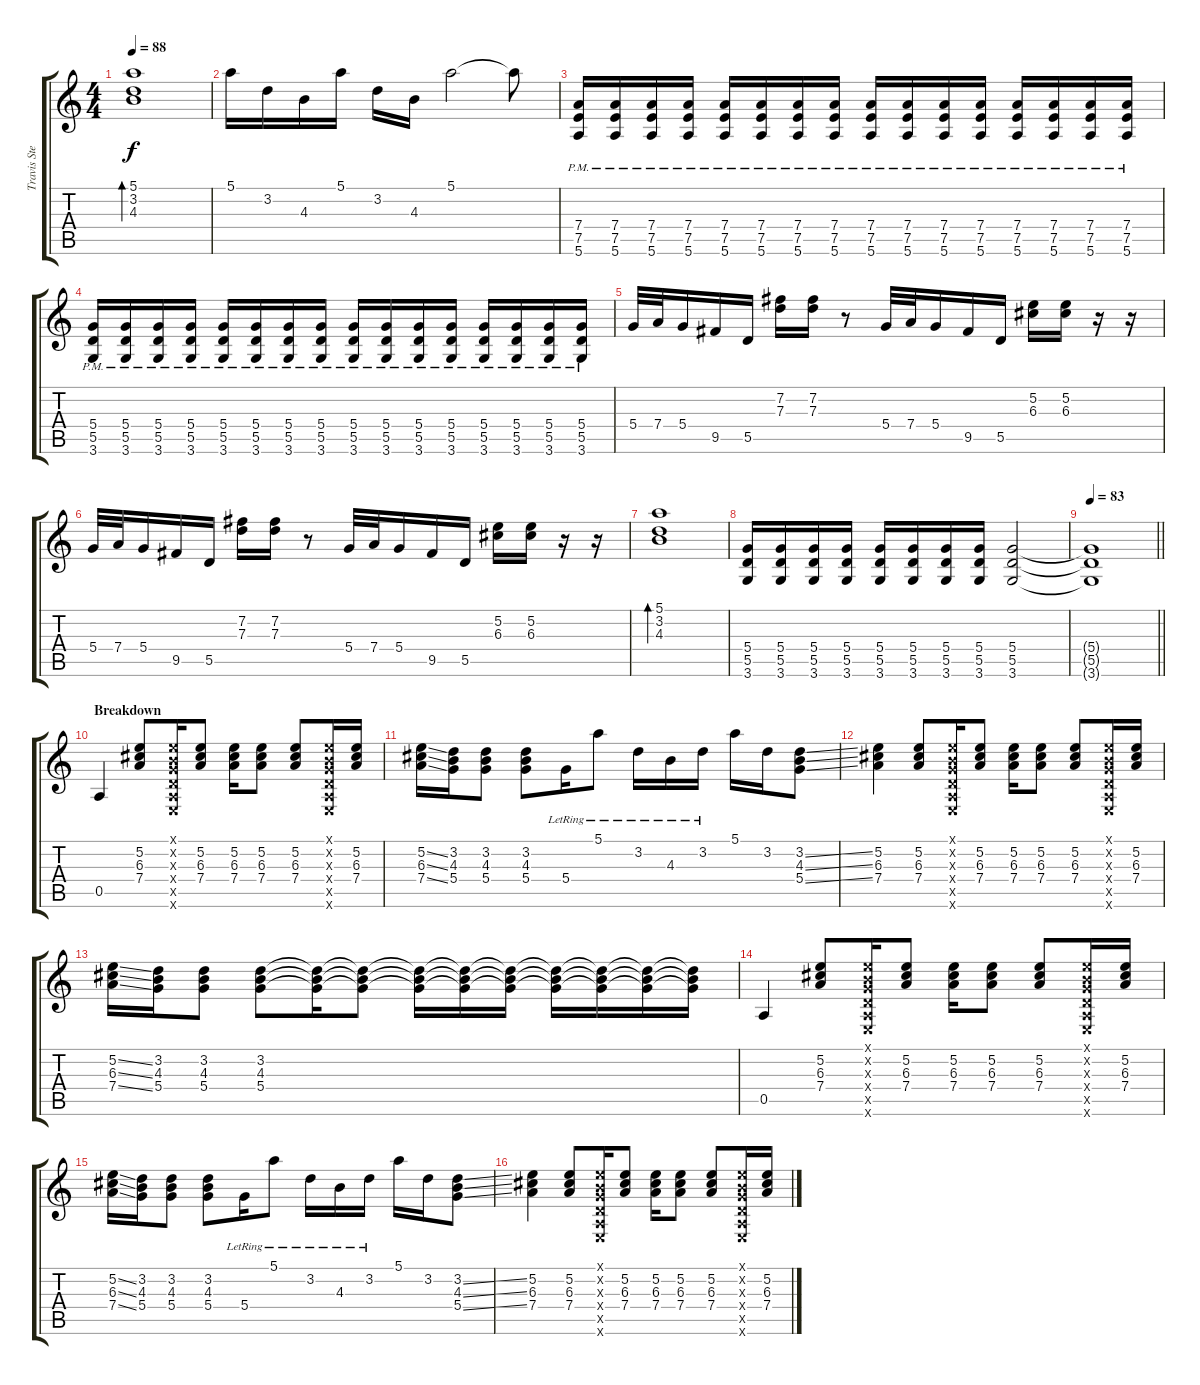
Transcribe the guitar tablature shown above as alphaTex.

\track ("Travis Stever (Lead Guitar)" "Travis Ste") {instrument distortionguitar}
\staff {score tabs}
\tuning (E4 B3 G3 D3 A2 E2) {hide}
\ts (4 4)
\tempo 88
\clef g2
\ks c
(5.1 3.2 4.3).1{bd 240 dy f} |
5.1.16 3.2.16 4.3.16 5.1.16 3.2.16 4.3.16 5.1.2 5.1{t}.8 |
(7.4{pm} 7.5{pm} 5.6{pm}).16 (7.4{pm} 7.5{pm} 5.6{pm}).16 (7.4{pm} 7.5{pm} 5.6{pm}).16 (7.4{pm} 7.5{pm} 5.6{pm}).16 (7.4{pm} 7.5{pm} 5.6{pm}).16 (7.4{pm} 7.5{pm} 5.6{pm}).16 (7.4{pm} 7.5{pm} 5.6{pm}).16 (7.4{pm} 7.5{pm} 5.6{pm}).16 (7.4{pm} 7.5{pm} 5.6{pm}).16 (7.4{pm} 7.5{pm} 5.6{pm}).16 (7.4{pm} 7.5{pm} 5.6{pm}).16 (7.4{pm} 7.5{pm} 5.6{pm}).16 (7.4{pm} 7.5{pm} 5.6{pm}).16 (7.4{pm} 7.5{pm} 5.6{pm}).16 (7.4{pm} 7.5{pm} 5.6{pm}).16 (7.4{pm} 7.5{pm} 5.6{pm}).16 |
(5.4{pm} 5.5{pm} 3.6{pm}).16 (5.4{pm} 5.5{pm} 3.6{pm}).16 (5.4{pm} 5.5{pm} 3.6{pm}).16 (5.4{pm} 5.5{pm} 3.6{pm}).16 (5.4{pm} 5.5{pm} 3.6{pm}).16 (5.4{pm} 5.5{pm} 3.6{pm}).16 (5.4{pm} 5.5{pm} 3.6{pm}).16 (5.4{pm} 5.5{pm} 3.6{pm}).16 (5.4{pm} 5.5{pm} 3.6{pm}).16 (5.4{pm} 5.5{pm} 3.6{pm}).16 (5.4{pm} 5.5{pm} 3.6{pm}).16 (5.4{pm} 5.5{pm} 3.6{pm}).16 (5.4{pm} 5.5{pm} 3.6{pm}).16 (5.4{pm} 5.5{pm} 3.6{pm}).16 (5.4{pm} 5.5{pm} 3.6{pm}).16 (5.4{pm} 5.5{pm} 3.6{pm}).16 |
5.4.32 7.4.32 5.4.16 9.5.16 5.5.16 (7.2 7.3).16 (7.2 7.3).16 r.8 5.4.32 7.4.32 5.4.16 9.5.16 5.5.16 (5.2 6.3).16 (5.2 6.3).16 r.16 r.16 |
5.4.32 7.4.32 5.4.16 9.5.16 5.5.16 (7.2 7.3).16 (7.2 7.3).16 r.8 5.4.32 7.4.32 5.4.16 9.5.16 5.5.16 (5.2 6.3).16 (5.2 6.3).16 r.16 r.16 |
(5.1 3.2 4.3).1{bd 240} |
(5.4 5.5 3.6).16 (5.4 5.5 3.6).16 (5.4 5.5 3.6).16 (5.4 5.5 3.6).16 (5.4 5.5 3.6).16 (5.4 5.5 3.6).16 (5.4 5.5 3.6).16 (5.4 5.5 3.6).16 (5.4 5.5 3.6).2 |
\tempo 83
\barLineRight lightlight
(5.4{t} 5.5{t} 3.6{t}).1 |
\section ("" "Breakdown")
0.5.4{instrument electricguitarclean} (5.2 6.3 7.4).8 (0.1{x} 0.2{x} 0.3{x} 0.4{x} 0.5{x} 0.6{x}).16 (5.2 6.3 7.4).8 (5.2 6.3 7.4).16 (5.2 6.3 7.4).8 (5.2 6.3 7.4).8 (0.1{x} 0.2{x} 0.3{x} 0.4{x} 0.5{x} 0.6{x}).16 (5.2 6.3 7.4).16 |
(5.2{ss} 6.3{ss} 7.4{ss}).16 (3.2 4.3 5.4).16 (3.2 4.3 5.4).8 (3.2 4.3 5.4).8 5.4{lr}.16 5.1{lr}.8 3.2{lr}.16 4.3{lr}.16 3.2{lr}.16 5.1.16 3.2.16 (3.2{ss} 4.3{ss} 5.4{ss}).8 |
(5.2 6.3 7.4).4{instrument electricguitarclean} (5.2 6.3 7.4).8 (0.1{x} 0.2{x} 0.3{x} 0.4{x} 0.5{x} 0.6{x}).16 (5.2 6.3 7.4).8 (5.2 6.3 7.4).16 (5.2 6.3 7.4).8 (5.2 6.3 7.4).8 (0.1{x} 0.2{x} 0.3{x} 0.4{x} 0.5{x} 0.6{x}).16 (5.2 6.3 7.4).16 |
(5.2{ss} 6.3{ss} 7.4{ss}).16 (3.2 4.3 5.4).16 (3.2 4.3 5.4).8 (3.2 4.3 5.4).8 (3.2{t} 4.3{t} 5.4{t}).16 (3.2{t} 4.3{t} 5.4{t}).8 (3.2{t} 4.3{t} 5.4{t}).16 (3.2{t} 4.3{t} 5.4{t}).16 (3.2{t} 4.3{t} 5.4{t}).16 (3.2{t} 4.3{t} 5.4{t}).16 (3.2{t} 4.3{t} 5.4{t}).16 (3.2{t} 4.3{t} 5.4{t}).16 (3.2{t} 4.3{t} 5.4{t}).16 |
0.5.4{instrument electricguitarclean} (5.2 6.3 7.4).8 (0.1{x} 0.2{x} 0.3{x} 0.4{x} 0.5{x} 0.6{x}).16 (5.2 6.3 7.4).8 (5.2 6.3 7.4).16 (5.2 6.3 7.4).8 (5.2 6.3 7.4).8 (0.1{x} 0.2{x} 0.3{x} 0.4{x} 0.5{x} 0.6{x}).16 (5.2 6.3 7.4).16 |
(5.2{ss} 6.3{ss} 7.4{ss}).16 (3.2 4.3 5.4).16 (3.2 4.3 5.4).8 (3.2 4.3 5.4).8 5.4{lr}.16 5.1{lr}.8 3.2{lr}.16 4.3{lr}.16 3.2{lr}.16 5.1.16 3.2.16 (3.2{ss} 4.3{ss} 5.4{ss}).8 |
(5.2 6.3 7.4).4{instrument electricguitarclean} (5.2 6.3 7.4).8 (0.1{x} 0.2{x} 0.3{x} 0.4{x} 0.5{x} 0.6{x}).16 (5.2 6.3 7.4).8 (5.2 6.3 7.4).16 (5.2 6.3 7.4).8 (5.2 6.3 7.4).8 (0.1{x} 0.2{x} 0.3{x} 0.4{x} 0.5{x} 0.6{x}).16 (5.2 6.3 7.4).16
